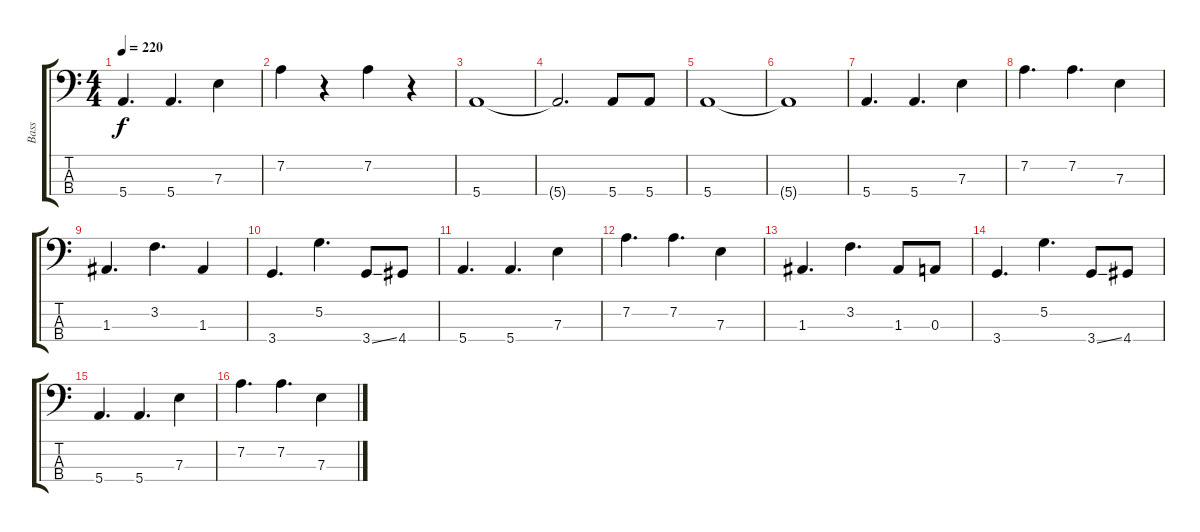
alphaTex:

\track ("Bass" "Bass") {instrument electricbassfinger}
\staff {score tabs}
\tuning (G2 D2 A1 E1) {hide}
\ts (4 4)
\tempo 220
\clef f4
\ks c
5.4.4{d dy f} 5.4.4{d} 7.3.4 |
7.2.4 r.4 7.2.4 r.4 |
5.4.1 |
5.4{t}.2{d} 5.4.8 5.4.8 |
5.4.1 |
5.4{t}.1 |
5.4.4{d} 5.4.4{d} 7.3.4 |
7.2.4{d} 7.2.4{d} 7.3.4 |
1.3.4{d} 3.2.4{d} 1.3.4 |
3.4.4{d} 5.2.4{d} 3.4{ss}.8 4.4.8 |
5.4.4{d} 5.4.4{d} 7.3.4 |
7.2.4{d} 7.2.4{d} 7.3.4 |
1.3.4{d} 3.2.4{d} 1.3.8 0.3.8 |
3.4.4{d} 5.2.4{d} 3.4{ss}.8 4.4.8 |
5.4.4{d} 5.4.4{d} 7.3.4 |
7.2.4{d} 7.2.4{d} 7.3.4
